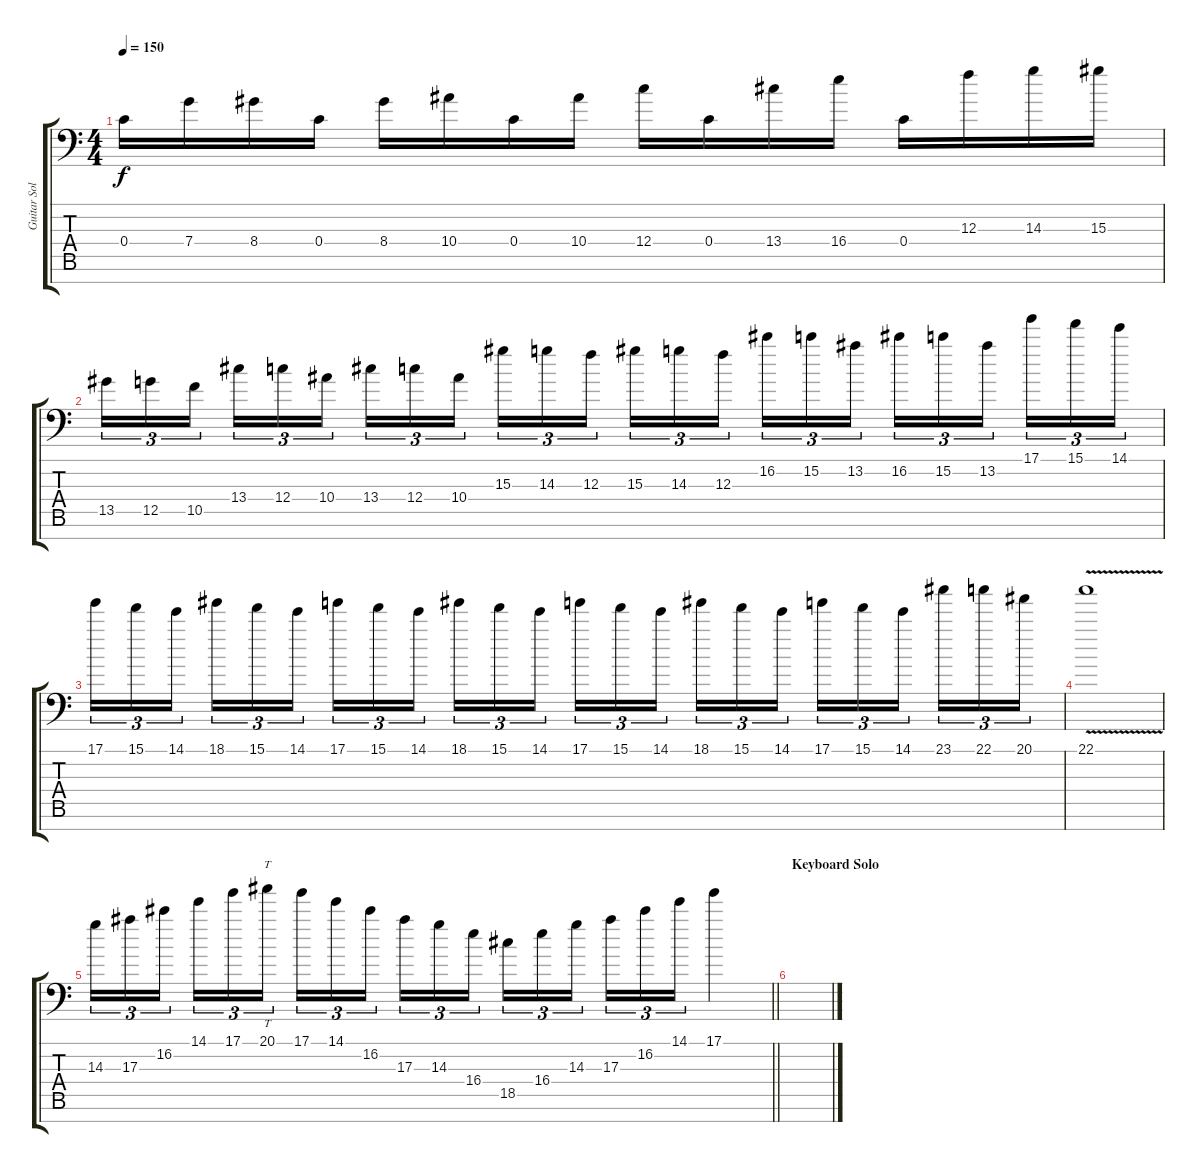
\track ("Guitar Solo" "Guitar Sol") {instrument distortionguitar}
\staff {score tabs}
\tuning (D4 A3 F3 C3 G2 D2 A1) {hide}
\ts (4 4)
\tempo 150
\clef f4
\ks c
0.4.16{dy f} 7.4.16 8.4.16 0.4.16 8.4.16 10.4.16 0.4.16 10.4.16 12.4.16 0.4.16 13.4.16 16.4.16 0.4.16 12.3.16 14.3.16 15.3.16 |
13.5.16{tu (3 2)} 12.5.16{tu (3 2)} 10.5.16{tu (3 2) beam splitsecondary} 13.4.16{tu (3 2)} 12.4.16{tu (3 2)} 10.4.16{tu (3 2)} 13.4.16{tu (3 2)} 12.4.16{tu (3 2)} 10.4.16{tu (3 2) beam splitsecondary} 15.3.16{tu (3 2)} 14.3.16{tu (3 2)} 12.3.16{tu (3 2)} 15.3.16{tu (3 2)} 14.3.16{tu (3 2)} 12.3.16{tu (3 2) beam splitsecondary} 16.2.16{tu (3 2)} 15.2.16{tu (3 2)} 13.2.16{tu (3 2)} 16.2.16{tu (3 2)} 15.2.16{tu (3 2)} 13.2.16{tu (3 2) beam splitsecondary} 17.1.16{tu (3 2)} 15.1.16{tu (3 2)} 14.1.16{tu (3 2)} |
17.1.16{tu (3 2)} 15.1.16{tu (3 2)} 14.1.16{tu (3 2) beam splitsecondary} 18.1.16{tu (3 2)} 15.1.16{tu (3 2)} 14.1.16{tu (3 2)} 17.1.16{tu (3 2)} 15.1.16{tu (3 2)} 14.1.16{tu (3 2) beam splitsecondary} 18.1.16{tu (3 2)} 15.1.16{tu (3 2)} 14.1.16{tu (3 2)} 17.1.16{tu (3 2)} 15.1.16{tu (3 2)} 14.1.16{tu (3 2) beam splitsecondary} 18.1.16{tu (3 2)} 15.1.16{tu (3 2)} 14.1.16{tu (3 2)} 17.1.16{tu (3 2)} 15.1.16{tu (3 2)} 14.1.16{tu (3 2) beam splitsecondary} 23.1.16{tu (3 2)} 22.1.16{tu (3 2)} 20.1.16{tu (3 2)} |
22.1{v}.1 |
\barLineRight lightlight
14.3.16{tu (3 2)} 17.3.16{tu (3 2)} 16.2.16{tu (3 2) beam splitsecondary} 14.1.16{tu (3 2)} 17.1.16{tu (3 2)} 20.1.16{tt tu (3 2)} 17.1.16{tu (3 2)} 14.1.16{tu (3 2)} 16.2.16{tu (3 2) beam splitsecondary} 17.3.16{tu (3 2)} 14.3.16{tu (3 2)} 16.4.16{tu (3 2)} 18.5.16{tu (3 2)} 16.4.16{tu (3 2)} 14.3.16{tu (3 2) beam splitsecondary} 17.3.16{tu (3 2)} 16.2.16{tu (3 2)} 14.1.16{tu (3 2)} 17.1.4 |
\section ("" "Keyboard Solo")
